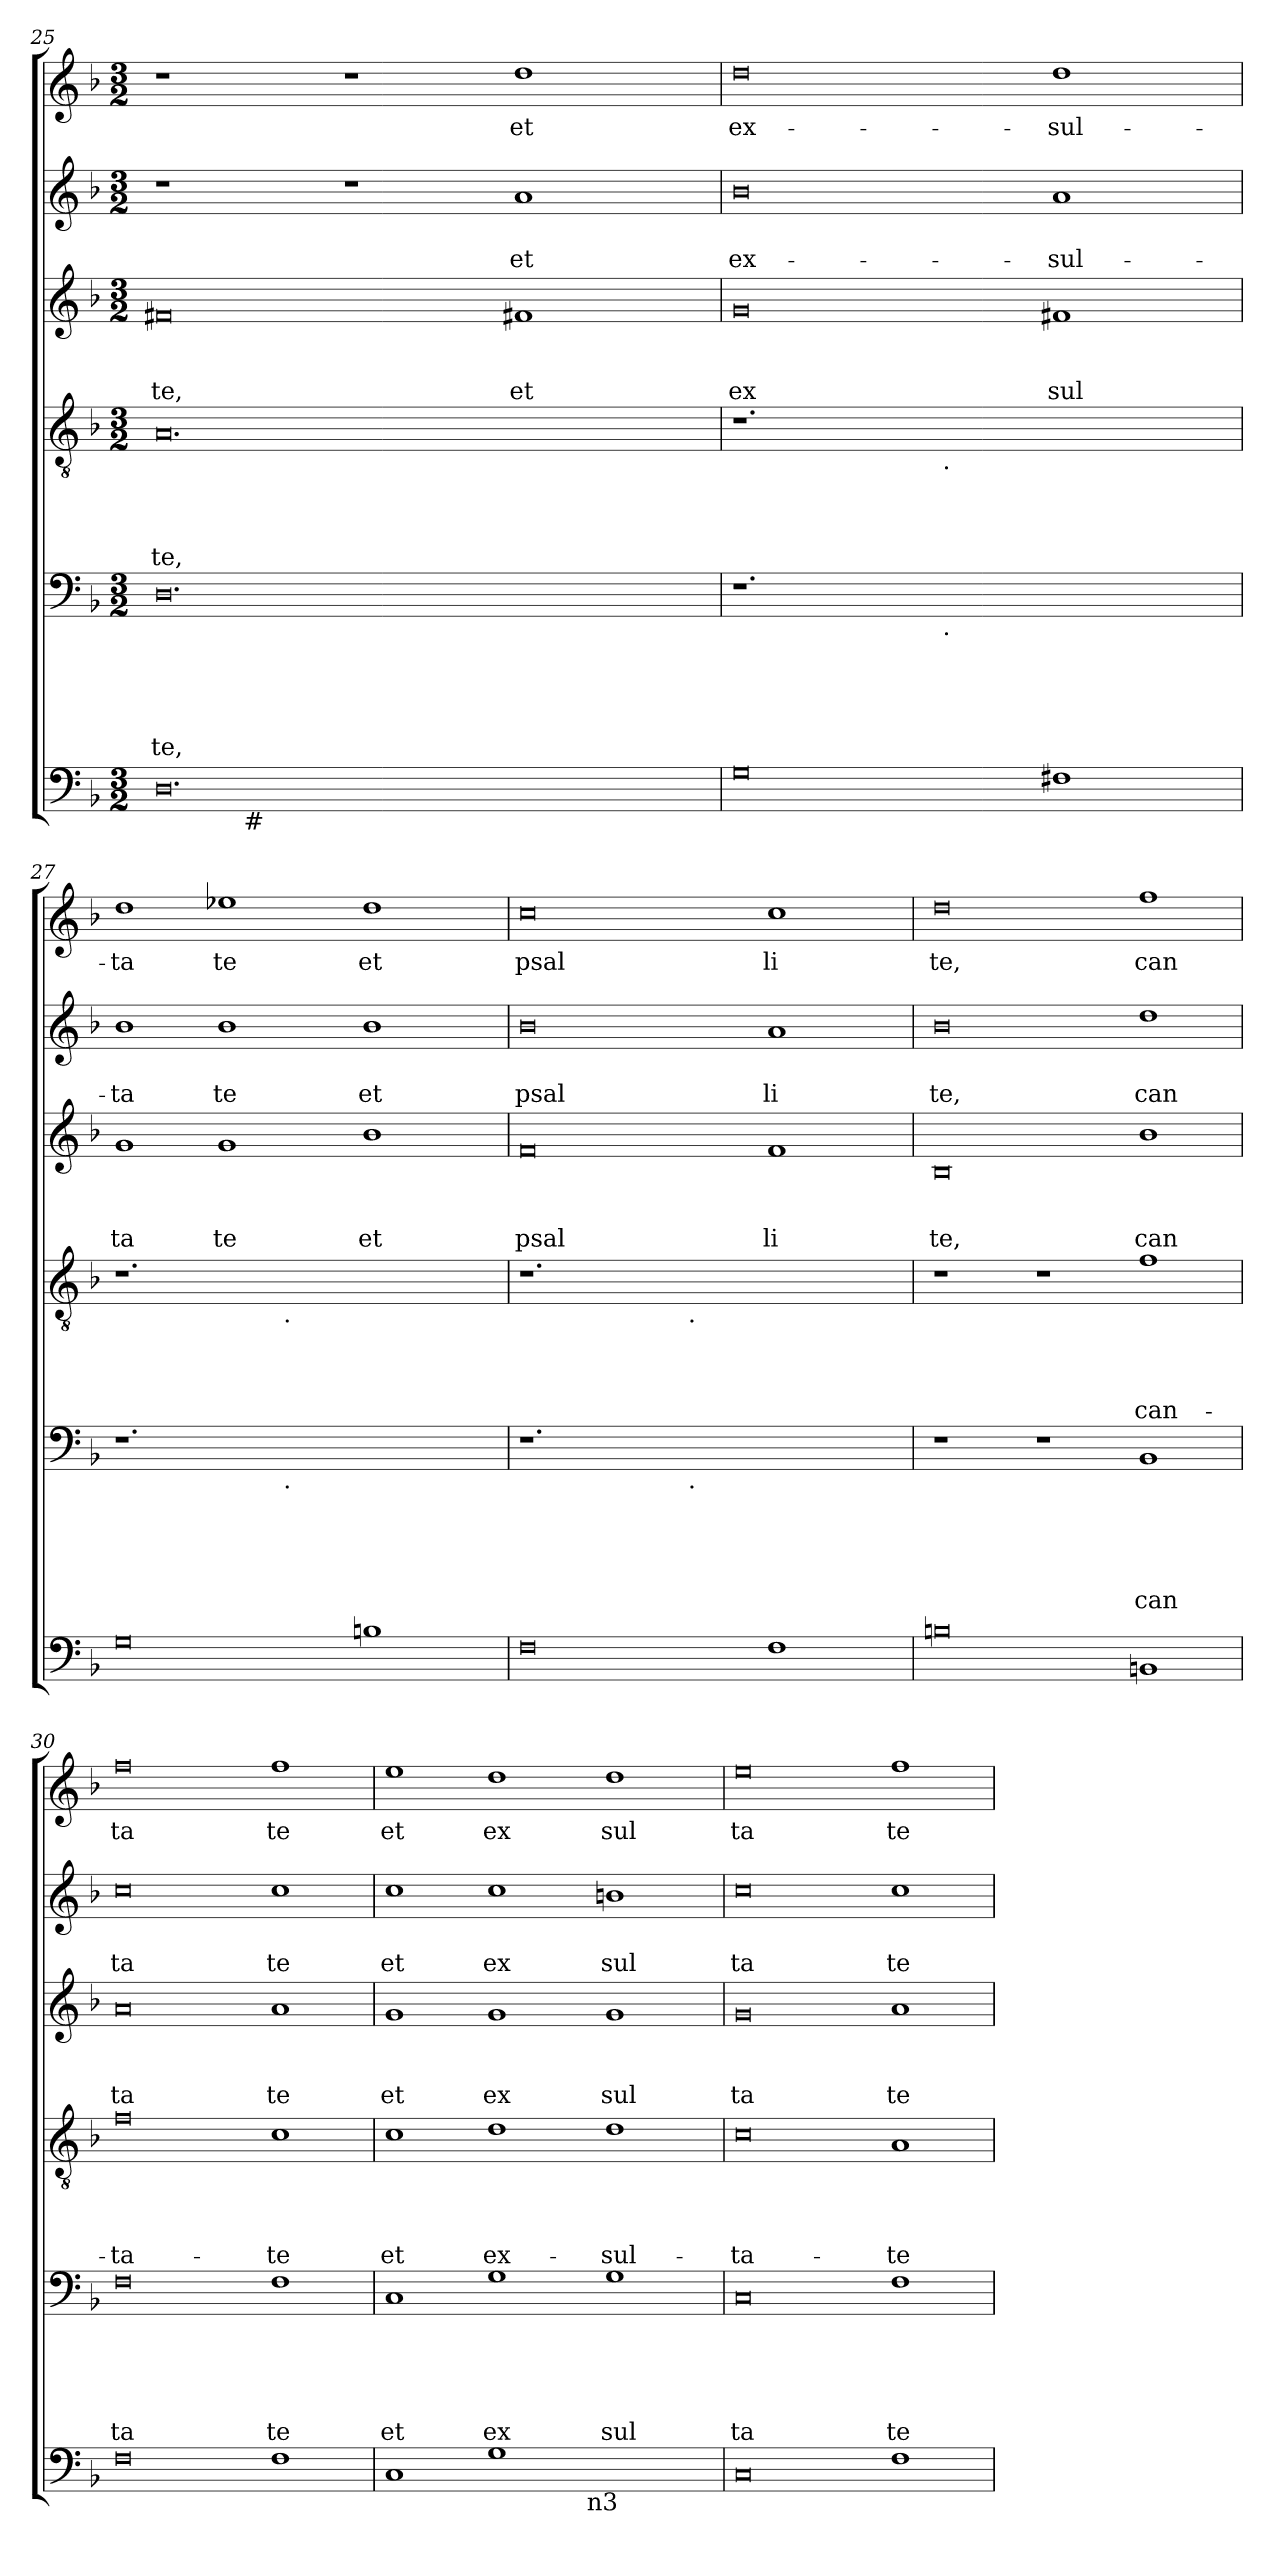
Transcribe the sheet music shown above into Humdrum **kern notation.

**kern	**kern	**text	**text	**text	**text	**text	**kern	**text	**text	**text	**text	**kern	**text	**text	**text	**kern	**text	**text	**kern	**text
*part6	*part5	*part5	*part5	*part5	*part5	*part5	*part4	*part4	*part4	*part4	*part4	*part3	*part3	*part3	*part3	*part2	*part2	*part2	*part1	*part1
*staff6	*staff5	*staff5	*staff5	*staff5	*staff5	*staff5	*staff4	*staff4	*staff4	*staff4	*staff4	*staff3	*staff3	*staff3	*staff3	*staff2	*staff2	*staff2	*staff1	*staff1
*clefF4	*clefF4	*	*	*	*	*	*clefGv2	*	*	*	*	*clefG2	*	*	*	*clefG2	*	*	*clefG2	*
*ITrd7c12	*ITrd-3c-5	*	*	*	*	*	*ITrd-3c-5	*	*	*	*	*ITrd-3c-5	*	*	*	*ITrd-3c-5	*	*	*ITrd-3c-5	*
*k[b-]	*k[b-e-]	*	*	*	*	*	*k[b-e-]	*	*	*	*	*k[b-e-]	*	*	*	*k[b-e-]	*	*	*k[b-e-]	*
*F:	*B-:	*	*	*	*	*	*B-:	*	*	*	*	*B-:	*	*	*	*B-:	*	*	*B-:	*
*M3/2	*M3/2	*	*	*	*	*	*M3/2	*	*	*	*	*M3/2	*	*	*	*M3/2	*	*	*M3/2	*
=25	=25	=25	=25	=25	=25	=25	=25	=25	=25	=25	=25	=25	=25	=25	=25	=25	=25	=25	=25	=25
!	!	!	!	!	!	!LO:LY:b	!	!	!	!	!LO:LY:b	!	!	!	!LO:LY:b	!	!	!	!	!
*^	*	*	*	*	*	*	*	*	*	*	*	*	*	*	*	*	*	*	*	*
0.DD	4ryy	0.G	.	.	.	.	-te,	0.d	.	.	.	te,	0bn	.	.	te,	1r	.	.	1r	.
.	16.ryy	.	.	.	.	.	.	.	.	.	.	.	.	.	.	.	.	.	.	.	.
!	!LO:TX:b:t=#	!	!	!	!	!	!	!	!	!	!	!	!	!	!	!	!	!	!	!	!
.	1ryy	.	.	.	.	.	.	.	.	.	.	.	.	.	.	.	.	.	.	.	.
.	.	.	.	.	.	.	.	.	.	.	.	.	.	.	.	.	1r	.	.	1r	.
.	1ryy	.	.	.	.	.	.	.	.	.	.	.	.	.	.	.	.	.	.	.	.
!	!	!	!	!	!	!	!	!	!	!	!	!	!	!	!	!LO:LY:b	!	!	!LO:LY:b	!	!LO:LY:b
.	.	.	.	.	.	.	.	.	.	.	.	.	1bn	.	.	et	1dd	.	et	1gg	et
.	2ryy	.	.	.	.	.	.	.	.	.	.	.	.	.	.	.	.	.	.	.	.
.	8ryy	.	.	.	.	.	.	.	.	.	.	.	.	.	.	.	.	.	.	.	.
.	32ryy	.	.	.	.	.	.	.	.	.	.	.	.	.	.	.	.	.	.	.	.
=26	=26	=26	=26	=26	=26	=26	=26	=26	=26	=26	=26	=26	=26	=26	=26	=26	=26	=26	=26	=26	=26
!	!	!	!	!	!	!	!	!	!	!	!	!	!	!	!	!LO:LY:b	!	!	!LO:LY:b	!	!LO:LY:b
*v	*v	*^	*	*	*	*	*	*^	*	*	*	*	*	*	*	*	*	*	*	*	*
0GG	1.r	1ryy	.	.	.	.	.	1.r	1ryy	.	.	.	.	0cc	.	.	ex	0ee-	.	ex-	0gg	ex-
.	.	4..ryy	.	.	.	.	.	.	4..ryy	.	.	.	.	.	.	.	.	.	.	.	.	.
!	!	!	!	!	!	!	!	!	!LO:TX:b:t=.	!	!	!	!	!	!	!	!	!	!	!	!	!
!	!	!LO:TX:b:t=.	!	!	!	!	!	!	!	!	!	!	!	!	!	!	!	!	!	!	!	!
.	.	1ryy	.	.	.	.	.	.	1ryy	.	.	.	.	.	.	.	.	.	.	.	.	.
.	1.ryy	.	.	.	.	.	.	1.ryy	.	.	.	.	.	.	.	.	.	.	.	.	.	.
!	!	!	!	!	!	!	!	!	!	!	!	!	!	!	!	!	!LO:LY:b	!	!	!LO:LY:b	!	!LO:LY:b
1FF#X>	.	.	.	.	.	.	.	.	.	.	.	.	.	1bn	.	.	sul	1dd	.	-sul-	1gg	-sul-
.	.	2ryy	.	.	.	.	.	.	2ryy	.	.	.	.	.	.	.	.	.	.	.	.	.
.	.	16ryy	.	.	.	.	.	.	16ryy	.	.	.	.	.	.	.	.	.	.	.	.	.
!!LO:LB:g=z
=27	=27	=27	=27	=27	=27	=27	=27	=27	=27	=27	=27	=27	=27	=27	=27	=27	=27	=27	=27	=27	=27	=27
!	!	!	!	!	!	!	!	!	!	!	!	!	!	!	!	!	!LO:LY:b	!	!	!LO:LY:b	!	!LO:LY:b
0GG>	1.r	1ryy	.	.	.	.	.	1.r	1ryy	.	.	.	.	1cc	.	.	ta	1ee-	.	-ta	1gg	-ta
!	!	!	!	!	!	!	!	!	!	!	!	!	!	!	!	!	!LO:LY:b	!	!	!LO:LY:b	!	!LO:LY:b
.	.	4...ryy	.	.	.	.	.	.	4...ryy	.	.	.	.	1cc	.	.	te	1ee-	.	te	1aa-X	te
!	!	!	!	!	!	!	!	!	!LO:TX:b:t=.	!	!	!	!	!	!	!	!	!	!	!	!	!
!	!	!LO:TX:b:t=.	!	!	!	!	!	!	!	!	!	!	!	!	!	!	!	!	!	!	!	!
.	.	1ryy	.	.	.	.	.	.	1ryy	.	.	.	.	.	.	.	.	.	.	.	.	.
.	1.ryy	.	.	.	.	.	.	1.ryy	.	.	.	.	.	.	.	.	.	.	.	.	.	.
!	!	!	!	!	!	!	!	!	!	!	!	!	!	!	!	!	!LO:LY:b	!	!	!LO:LY:b	!	!LO:LY:b
1BB	.	.	.	.	.	.	.	.	.	.	.	.	.	1ee-	.	.	et	1ee-	.	et	1gg	et
.	.	2ryy	.	.	.	.	.	.	2ryy	.	.	.	.	.	.	.	.	.	.	.	.	.
.	.	32ryy	.	.	.	.	.	.	32ryy	.	.	.	.	.	.	.	.	.	.	.	.	.
=28	=28	=28	=28	=28	=28	=28	=28	=28	=28	=28	=28	=28	=28	=28	=28	=28	=28	=28	=28	=28	=28	=28
!	!	!	!	!	!	!	!	!	!	!	!	!	!	!	!	!	!LO:LY:b	!	!	!LO:LY:b	!	!LO:LY:b
0FF>	1.r	1ryy	.	.	.	.	.	1.r	1ryy	.	.	.	.	0b-	.	.	psal	0ee-	.	psal	0ff	psal
.	.	4...ryy	.	.	.	.	.	.	4...ryy	.	.	.	.	.	.	.	.	.	.	.	.	.
!	!	!	!	!	!	!	!	!	!LO:TX:b:t=.	!	!	!	!	!	!	!	!	!	!	!	!	!
!	!	!LO:TX:b:t=.	!	!	!	!	!	!	!	!	!	!	!	!	!	!	!	!	!	!	!	!
.	.	1ryy	.	.	.	.	.	.	1ryy	.	.	.	.	.	.	.	.	.	.	.	.	.
.	1.ryy	.	.	.	.	.	.	1.ryy	.	.	.	.	.	.	.	.	.	.	.	.	.	.
!	!	!	!	!	!	!	!	!	!	!	!	!	!	!	!	!	!LO:LY:b	!	!	!LO:LY:b	!	!LO:LY:b
1FF>	.	.	.	.	.	.	.	.	.	.	.	.	.	1b-	.	.	li	1dd	.	li	1ff	li
.	.	2ryy	.	.	.	.	.	.	2ryy	.	.	.	.	.	.	.	.	.	.	.	.	.
.	.	32ryy	.	.	.	.	.	.	32ryy	.	.	.	.	.	.	.	.	.	.	.	.	.
=29	=29	=29	=29	=29	=29	=29	=29	=29	=29	=29	=29	=29	=29	=29	=29	=29	=29	=29	=29	=29	=29	=29
!	!	!	!	!	!	!	!	!	!	!	!	!	!	!	!	!	!LO:LY:b	!	!	!LO:LY:b	!	!LO:LY:b
*	*v	*v	*	*	*	*	*	*	*	*	*	*	*	*	*	*	*	*	*	*	*	*
*	*	*	*	*	*	*	*v	*v	*	*	*	*	*	*	*	*	*	*	*	*	*
0BB	1r	.	.	.	.	.	1r	.	.	.	.	0e-	.	.	te,	0ee-	.	te,	0gg	te,
.	1r	.	.	.	.	.	1r	.	.	.	.	.	.	.	.	.	.	.	.	.
!	!	!	!	!	!	!LO:LY:b	!	!	!	!	!LO:LY:b	!	!	!	!LO:LY:b	!	!	!LO:LY:b	!	!LO:LY:b
1BBB	1E-	.	.	.	.	can	1b-	.	.	.	can-	1ee-	.	.	can	1gg	.	can	1bb-	can
=30	=30	=30	=30	=30	=30	=30	=30	=30	=30	=30	=30	=30	=30	=30	=30	=30	=30	=30	=30	=30
!	!	!	!	!	!	!LO:LY:b	!	!	!	!	!LO:LY:b	!	!	!	!LO:LY:b	!	!	!LO:LY:b	!	!LO:LY:b
0FF	0B-	.	.	.	.	ta	0b-	.	.	.	-ta-	0dd	.	.	ta	0ff	.	ta	0bb-	ta
!	!	!	!	!	!	!LO:LY:b	!	!	!	!	!LO:LY:b	!	!	!	!LO:LY:b	!	!	!LO:LY:b	!	!LO:LY:b
1FF	1B-	.	.	.	.	te	1f	.	.	.	-te	1dd	.	.	te	1ff	.	te	1bb-	te
=31	=31	=31	=31	=31	=31	=31	=31	=31	=31	=31	=31	=31	=31	=31	=31	=31	=31	=31	=31	=31
!	!	!	!	!	!	!LO:LY:b	!	!	!	!	!LO:LY:b	!	!	!	!LO:LY:b	!	!	!LO:LY:b	!	!LO:LY:b
*^	*	*	*	*	*	*	*	*	*	*	*	*	*	*	*	*	*	*	*	*
1CC	1ryy	1F	.	.	.	.	et	1f	.	.	.	et	1cc	.	.	et	1ff	.	et	1aa	et
!	!	!	!	!	!	!	!LO:LY:b	!	!	!	!	!LO:LY:b	!	!	!	!LO:LY:b	!	!	!LO:LY:b	!	!LO:LY:b
1GG>	2...ryy	1c	.	.	.	.	ex	1g	.	.	.	ex-	1cc	.	.	ex	1ff	.	ex	1gg	ex
!	!LO:TX:b:t=n3	!	!	!	!	!	!	!	!	!	!	!	!	!	!	!	!	!	!	!	!
.	1ryy	.	.	.	.	.	.	.	.	.	.	.	.	.	.	.	.	.	.	.	.
!	!	!	!	!	!	!	!LO:LY:b	!	!	!	!	!LO:LY:b	!	!	!	!LO:LY:b	!	!	!LO:LY:b	!	!LO:LY:b
1ryy	.	1c	.	.	.	.	sul	1g	.	.	.	-sul-	1cc	.	.	sul	1een	.	sul	1gg	sul
.	16ryy	.	.	.	.	.	.	.	.	.	.	.	.	.	.	.	.	.	.	.	.
=32	=32	=32	=32	=32	=32	=32	=32	=32	=32	=32	=32	=32	=32	=32	=32	=32	=32	=32	=32	=32	=32
!	!	!	!	!	!	!	!LO:LY:b	!	!	!	!	!LO:LY:b	!	!	!	!LO:LY:b	!	!	!LO:LY:b	!	!LO:LY:b
*v	*v	*	*	*	*	*	*	*	*	*	*	*	*	*	*	*	*	*	*	*	*
0CC	0F	.	.	.	.	ta	0f	.	.	.	-ta-	0cc	.	.	ta	0ff	.	ta	0aa	ta
!	!	!	!	!	!	!LO:LY:b	!	!	!	!	!LO:LY:b	!	!	!	!LO:LY:b	!	!	!LO:LY:b	!	!LO:LY:b
1FF	1B-	.	.	.	.	te	1d	.	.	.	-te	1dd	.	.	te	1ff	.	te	1bb-	te
=	=	=	=	=	=	=	=	=	=	=	=	=	=	=	=	=	=	=	=	=
*-	*-	*-	*-	*-	*-	*-	*-	*-	*-	*-	*-	*-	*-	*-	*-	*-	*-	*-	*-	*-
